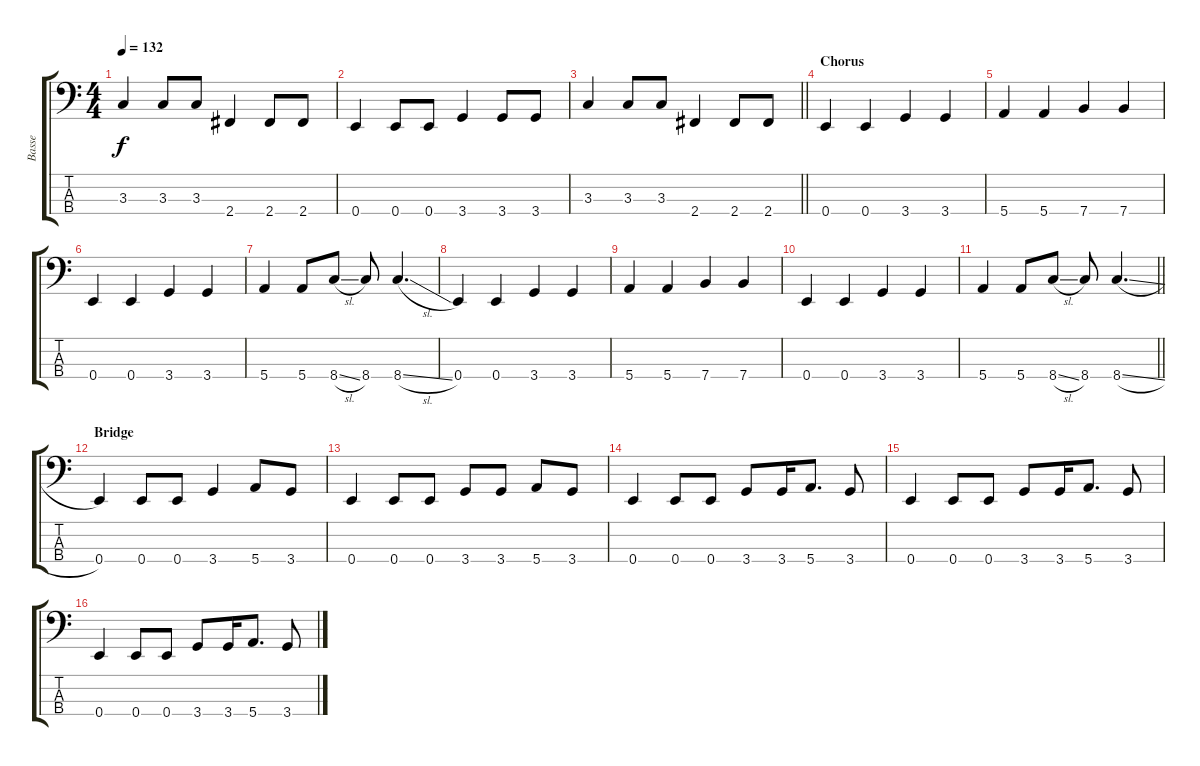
\track ("Basse" "Basse") {instrument electricbassfinger}
\staff {score tabs}
\tuning (G2 D2 A1 E1) {hide}
\ts (4 4)
\tempo 132
\clef f4
\ks c
3.3.4{dy f} 3.3.8 3.3.8 2.4.4 2.4.8 2.4.8 |
0.4.4 0.4.8 0.4.8 3.4.4 3.4.8 3.4.8 |
\barLineRight lightlight
3.3.4 3.3.8 3.3.8 2.4.4 2.4.8 2.4.8 |
\section ("" "Chorus")
0.4.4 0.4.4 3.4.4 3.4.4 |
5.4.4 5.4.4 7.4.4 7.4.4 |
0.4.4 0.4.4 3.4.4 3.4.4 |
5.4.4 5.4.8 8.4{sl}.8 8.4.8 8.4{sl}.4{d} |
0.4.4 0.4.4 3.4.4 3.4.4 |
5.4.4 5.4.4 7.4.4 7.4.4 |
0.4.4 0.4.4 3.4.4 3.4.4 |
\barLineRight lightlight
5.4.4 5.4.8 8.4{sl}.8 8.4.8 8.4{sl}.4{d} |
\section ("" "Bridge")
0.4.4 0.4.8 0.4.8 3.4.4 5.4.8 3.4.8 |
0.4.4 0.4.8 0.4.8 3.4.8 3.4.8 5.4.8 3.4.8 |
0.4.4 0.4.8 0.4.8 3.4.8 3.4.16 5.4.8{d} 3.4.8 |
0.4.4 0.4.8 0.4.8 3.4.8 3.4.16 5.4.8{d} 3.4.8 |
0.4.4 0.4.8 0.4.8 3.4.8 3.4.16 5.4.8{d} 3.4.8
